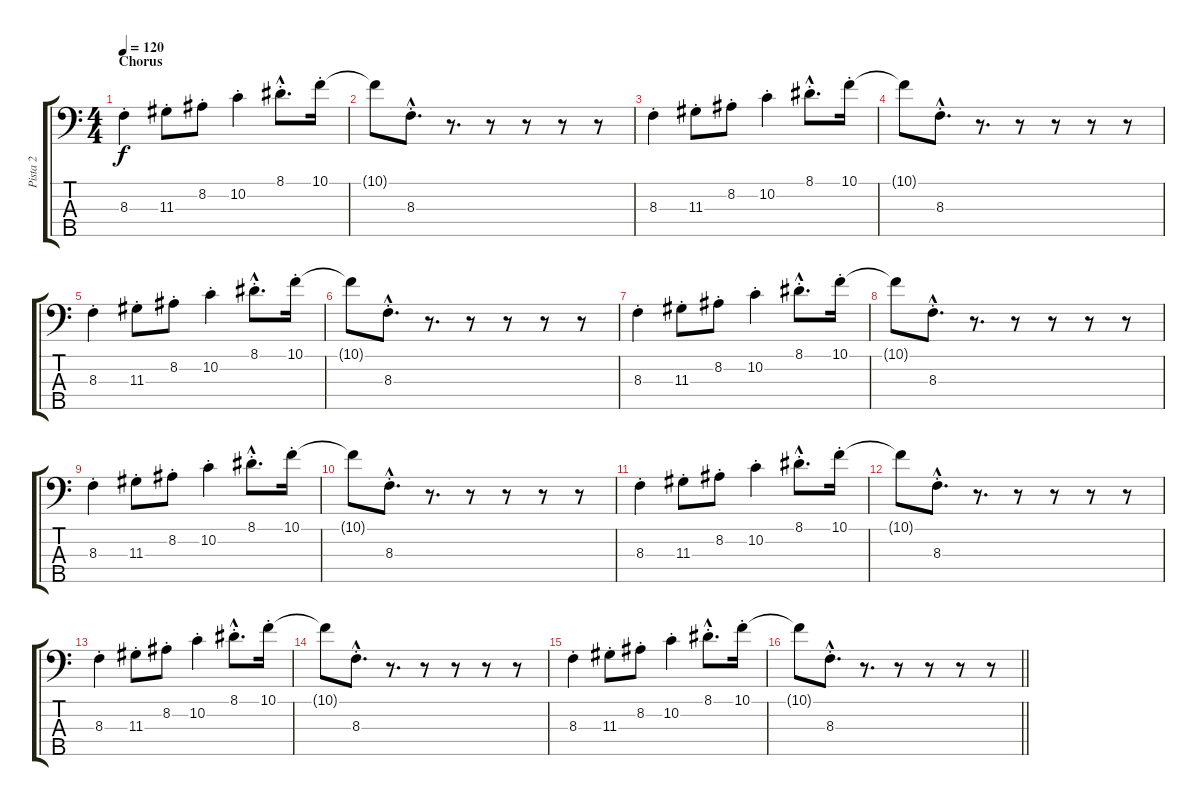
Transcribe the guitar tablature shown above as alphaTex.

\track ("Pista 2" "Pista 2") {instrument electricbassfinger}
\staff {score tabs}
\tuning (G2 D2 A1 E1 B0) {hide}
\ts (4 4)
\section ("" "Chorus")
\tempo 120
\clef f4
\ks c
8.3{st}.4{dy f volume 13} 11.3{st}.8 8.2{st}.8 10.2{st}.4 8.1{hac st}.8{d} 10.1{st}.16 |
10.1{t}.8 8.3{hac st}.8{d} r.8{d} r.8 r.8 r.8 r.8 |
8.3{st}.4 11.3{st}.8 8.2{st}.8 10.2{st}.4 8.1{hac st}.8{d} 10.1{st}.16 |
10.1{t}.8 8.3{hac st}.8{d} r.8{d} r.8 r.8 r.8 r.8 |
8.3{st}.4 11.3{st}.8 8.2{st}.8 10.2{st}.4 8.1{hac st}.8{d} 10.1{st}.16 |
10.1{t}.8 8.3{hac st}.8{d} r.8{d} r.8 r.8 r.8 r.8 |
8.3{st}.4 11.3{st}.8 8.2{st}.8 10.2{st}.4 8.1{hac st}.8{d} 10.1{st}.16 |
10.1{t}.8 8.3{hac st}.8{d} r.8{d} r.8 r.8 r.8 r.8 |
8.3{st}.4 11.3{st}.8 8.2{st}.8 10.2{st}.4 8.1{hac st}.8{d} 10.1{st}.16 |
10.1{t}.8 8.3{hac st}.8{d} r.8{d} r.8 r.8 r.8 r.8 |
8.3{st}.4 11.3{st}.8 8.2{st}.8 10.2{st}.4 8.1{hac st}.8{d} 10.1{st}.16 |
10.1{t}.8 8.3{hac st}.8{d} r.8{d} r.8 r.8 r.8 r.8 |
8.3{st}.4 11.3{st}.8 8.2{st}.8 10.2{st}.4 8.1{hac st}.8{d} 10.1{st}.16 |
10.1{t}.8 8.3{hac st}.8{d} r.8{d} r.8 r.8 r.8 r.8 |
8.3{st}.4 11.3{st}.8 8.2{st}.8 10.2{st}.4 8.1{hac st}.8{d} 10.1{st}.16 |
\barLineRight lightlight
10.1{t}.8 8.3{hac st}.8{d} r.8{d} r.8 r.8 r.8 r.8
